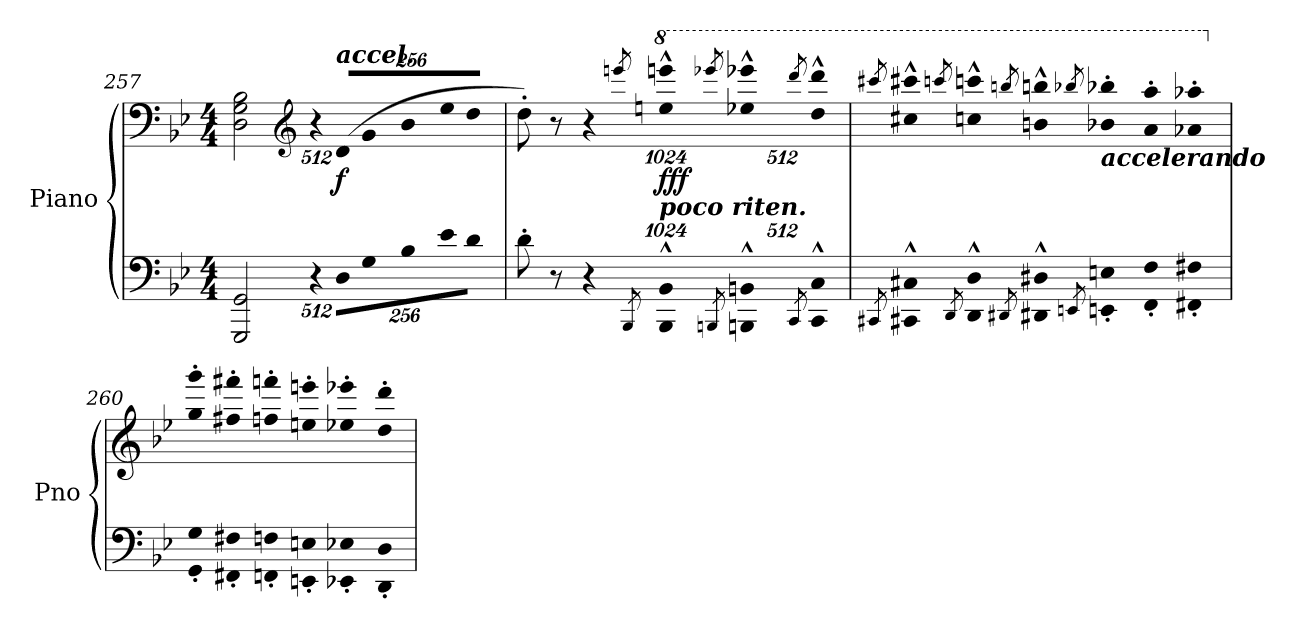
**kern	**kern	**dynam
*part1	*part1	*part1
*staff2	*staff1	*staff1/2
*I"Piano	*	*
*I'Pno	*	*
!!LO:LB:g=z
*clefF4	*clefF4	*
*k[b-e-]	*k[b-e-]	*
*B-:	*B-:	*
*M4/4	*M4/4	*
=257	=257	=257
2GGG/ 2GG/	2D\ 2G\ 2B-\	.
*	*clefG2	*
*Xbrackettup	*	*
!LO:N:vis=8	!	!
*	*Xbrackettup	*
!	!LO:N:vis=8	!
4096%341r	4096%341r	.
!	!LO:TX:a:Bi:t=accel.	!
!LO:N:vis=8	!LO:N:vis=8	!LO:DY:b
2048%171D\L	(>2048%171d/L	f
!LO:N:vis=8	!LO:N:vis=8	!
4096%341G\	4096%341g/	.
!LO:N:vis=8	!LO:N:vis=8	!
4096%341B-\	4096%341b-/	.
!LO:N:vis=8	!LO:N:vis=8	!
2048%171e-\	2048%171ee-/	.
!LO:N:vis=8	!LO:N:vis=8	!
4096%341d\J	4096%341dd/J	.
=258	=258	=258
8d'>\	8dd'>\)	.
8r	8r	.
4r	4r	.
8qBBB-/	8qeeen/	.
!LO:N:vis=4	!	!
*	*8va	*
!	!LO:TX:b:Bi:t=poco riten.	!
!	!LO:N:vis=4	!LO:DY:b
4096%683BBB-/^^< 4096%683BB-/^^<	4096%683eeen\^^> 4096%683eeee\^^>	fff
8qBBBn/	8qeeee-X/	.
!LO:N:vis=4	!LO:N:vis=4	!
2048%341BBB/^^< 2048%341BBn/^^<	2048%341eee-X\^^> 2048%341eeee-\^^>	.
8qCC/	8qdddd/	.
!LO:N:vis=4	!LO:N:vis=4	!
4096%683CC/^^< 4096%683C/^^<	4096%683ddd\^^> 4096%683dddd\^^>	.
=259	=259	=259
8qCC#X/	8qcccc#X/	.
*Xtuplet	*	*
!LO:N:vis=4	!	!
*	*Xtuplet	*
!	!LO:N:vis=4	!
4096%683CC#/^^< 4096%683C#X/^^<	4096%683ccc#X\^^> 4096%683cccc#\^^>	.
8qDD/	8qccccn/	.
!LO:N:vis=4	!LO:N:vis=4	!
2048%341DD/^^< 2048%341D/^^<	2048%341cccn\^^> 2048%341cccc\^^>	.
8qDD#X/	8qbbbn/	.
!LO:N:vis=4	!LO:N:vis=4	!
4096%683DD#/^^< 4096%683D#X/^^<	4096%683bbn\^^> 4096%683bbb\^^>	.
8qEEn/	8qbbb-X/	.
!	!LO:TX:b:Bi:t=accelerando	!
!LO:N:vis=4	!LO:N:vis=4	!
4096%683EE/'< 4096%683En/'<	4096%683bb-X\'> 4096%683bbb-\'>	.
!LO:N:vis=4	!LO:N:vis=4	!
2048%341FF/'< 2048%341F/'<	2048%341aa\'> 2048%341aaa\'>	.
!LO:N:vis=4	!LO:N:vis=4	!
4096%683FF#X/'< 4096%683F#X/'<	4096%683aa-X\'> 4096%683aaa-X\'>	.
=260	=260	=260
!LO:N:vis=4	!	!
*	*X8va	*
!	!LO:N:vis=4	!
4096%683GG/'< 4096%683G/'<	4096%683gg\'> 4096%683ggg\'>	.
!LO:N:vis=4	!LO:N:vis=4	!
2048%341FF#X/'< 2048%341F#X/'<	2048%341ff#X\'> 2048%341fff#X\'>	.
!LO:N:vis=4	!LO:N:vis=4	!
4096%683FFn/'< 4096%683Fn/'<	4096%683ffn\'> 4096%683fffn\'>	.
!LO:N:vis=4	!LO:N:vis=4	!
4096%683EEn/'< 4096%683En/'<	4096%683een\'> 4096%683eeen\'>	.
!LO:N:vis=4	!LO:N:vis=4	!
2048%341EE-X/'< 2048%341E-X/'<	2048%341ee-X\'> 2048%341eee-X\'>	.
!LO:N:vis=4	!LO:N:vis=4	!
4096%683DD/'< 4096%683D/'<	4096%683dd\'> 4096%683ddd\'>	.
=	=	=
*-	*-	*-
